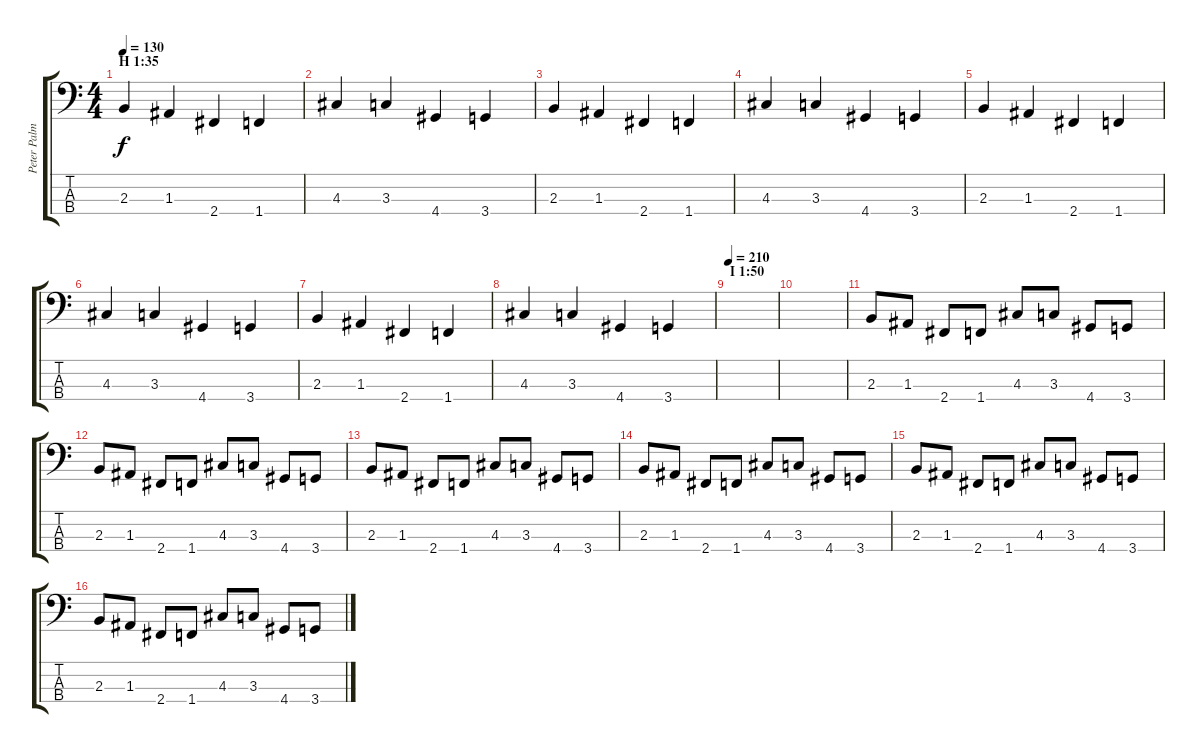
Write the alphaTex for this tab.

\track ("Peter Palmdahl" "Peter Palm") {instrument electricbasspick}
\staff {score tabs}
\tuning (G2 D2 A1 E1) {hide}
\ts (4 4)
\section ("" "H 1:35")
\tempo 130
\clef f4
\ks c
2.3.4{dy f} 1.3.4 2.4.4 1.4.4 |
4.3.4 3.3.4 4.4.4 3.4.4 |
2.3.4 1.3.4 2.4.4 1.4.4 |
4.3.4 3.3.4 4.4.4 3.4.4 |
2.3.4 1.3.4 2.4.4 1.4.4 |
4.3.4 3.3.4 4.4.4 3.4.4 |
2.3.4 1.3.4 2.4.4 1.4.4 |
4.3.4 3.3.4 4.4.4 3.4.4 |
\section ("" "I 1:50")
\tempo 210
|
|
2.3.8 1.3.8 2.4.8 1.4.8 4.3.8 3.3.8 4.4.8 3.4.8 |
2.3.8 1.3.8 2.4.8 1.4.8 4.3.8 3.3.8 4.4.8 3.4.8 |
2.3.8 1.3.8 2.4.8 1.4.8 4.3.8 3.3.8 4.4.8 3.4.8 |
2.3.8 1.3.8 2.4.8 1.4.8 4.3.8 3.3.8 4.4.8 3.4.8 |
2.3.8 1.3.8 2.4.8 1.4.8 4.3.8 3.3.8 4.4.8 3.4.8 |
2.3.8 1.3.8 2.4.8 1.4.8 4.3.8 3.3.8 4.4.8 3.4.8
